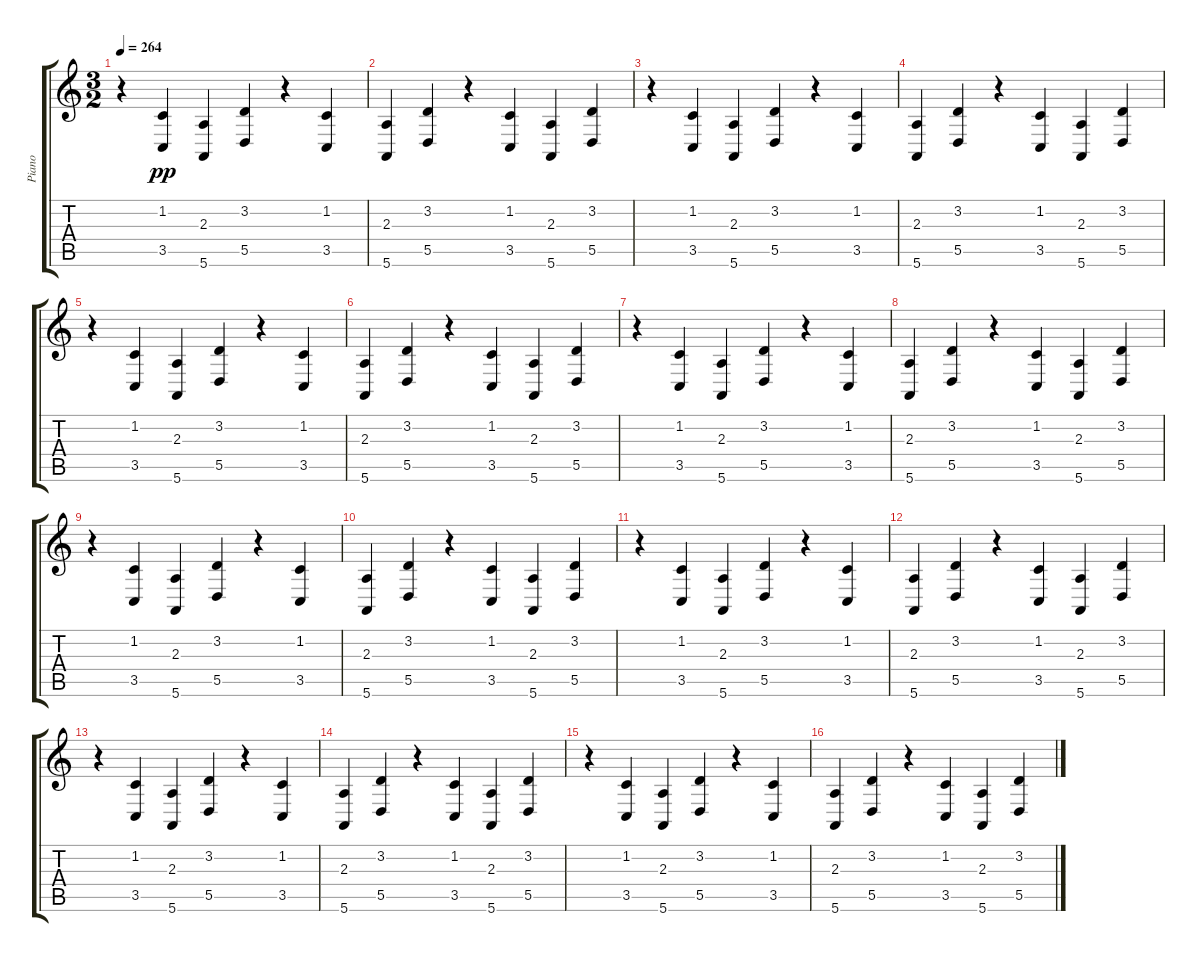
\track ("Piano" "Piano") {instrument acousticgrandpiano}
\staff {score tabs}
\tuning (E4 B3 G3 D3 A2 E2) {hide}
\ts (3 2)
\tempo 264
\clef g2
\ks c
r.4{dy pp} (1.2 3.5).4 (2.3 5.6).4 (3.2 5.5).4 r.4 (1.2 3.5).4 |
(2.3 5.6).4 (3.2 5.5).4 r.4 (1.2 3.5).4 (2.3 5.6).4 (3.2 5.5).4 |
r.4 (1.2 3.5).4 (2.3 5.6).4 (3.2 5.5).4 r.4 (1.2 3.5).4 |
(2.3 5.6).4 (3.2 5.5).4 r.4 (1.2 3.5).4 (2.3 5.6).4 (3.2 5.5).4 |
r.4 (1.2 3.5).4 (2.3 5.6).4 (3.2 5.5).4 r.4 (1.2 3.5).4 |
(2.3 5.6).4 (3.2 5.5).4 r.4 (1.2 3.5).4 (2.3 5.6).4 (3.2 5.5).4 |
r.4 (1.2 3.5).4 (2.3 5.6).4 (3.2 5.5).4 r.4 (1.2 3.5).4 |
(2.3 5.6).4 (3.2 5.5).4 r.4 (1.2 3.5).4 (2.3 5.6).4 (3.2 5.5).4 |
r.4 (1.2 3.5).4 (2.3 5.6).4 (3.2 5.5).4 r.4 (1.2 3.5).4 |
(2.3 5.6).4 (3.2 5.5).4 r.4 (1.2 3.5).4 (2.3 5.6).4 (3.2 5.5).4 |
r.4 (1.2 3.5).4 (2.3 5.6).4 (3.2 5.5).4 r.4 (1.2 3.5).4 |
(2.3 5.6).4 (3.2 5.5).4 r.4 (1.2 3.5).4 (2.3 5.6).4 (3.2 5.5).4 |
r.4 (1.2 3.5).4 (2.3 5.6).4 (3.2 5.5).4 r.4 (1.2 3.5).4 |
(2.3 5.6).4 (3.2 5.5).4 r.4 (1.2 3.5).4 (2.3 5.6).4 (3.2 5.5).4 |
r.4 (1.2 3.5).4 (2.3 5.6).4 (3.2 5.5).4 r.4 (1.2 3.5).4 |
(2.3 5.6).4 (3.2 5.5).4 r.4 (1.2 3.5).4 (2.3 5.6).4 (3.2 5.5).4
